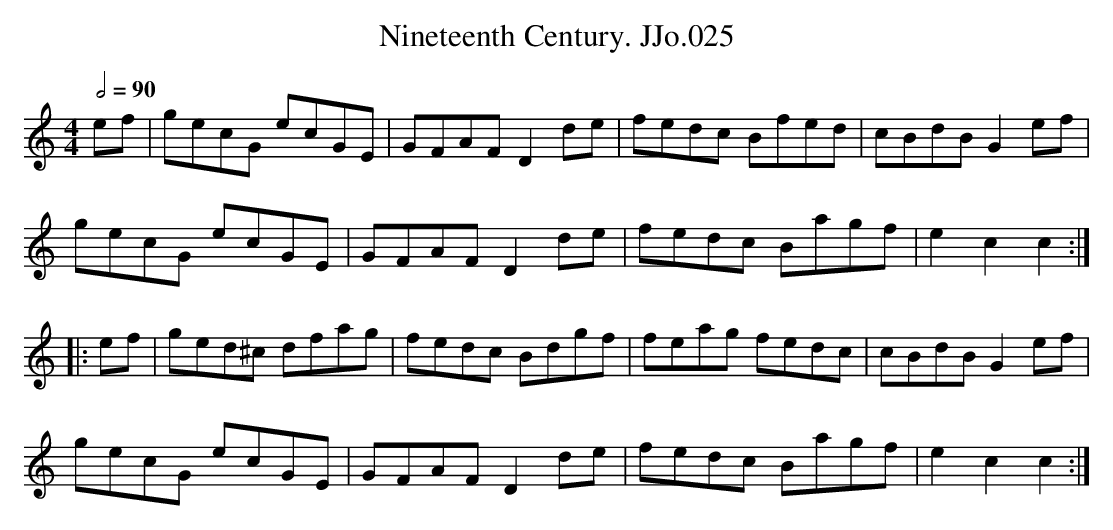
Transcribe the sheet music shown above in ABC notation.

X:1
T:Nineteenth Century. JJo.025
L:1/8
M:4/4
Q:1/2=90
K:C
ef|gecG ecGE|GFAF D2 de|fedc Bfed|cBdBG2 ef|!
gecG ecGE|GFAF D2 de|fedc Bagf|e2c2c2:|!
|:ef|ged^c dfag|fedc Bdgf|feag fedc|cBdBG2 ef|!
gecG ecGE|GFAF D2 de|fedc Bagf|e2c2c2:|
